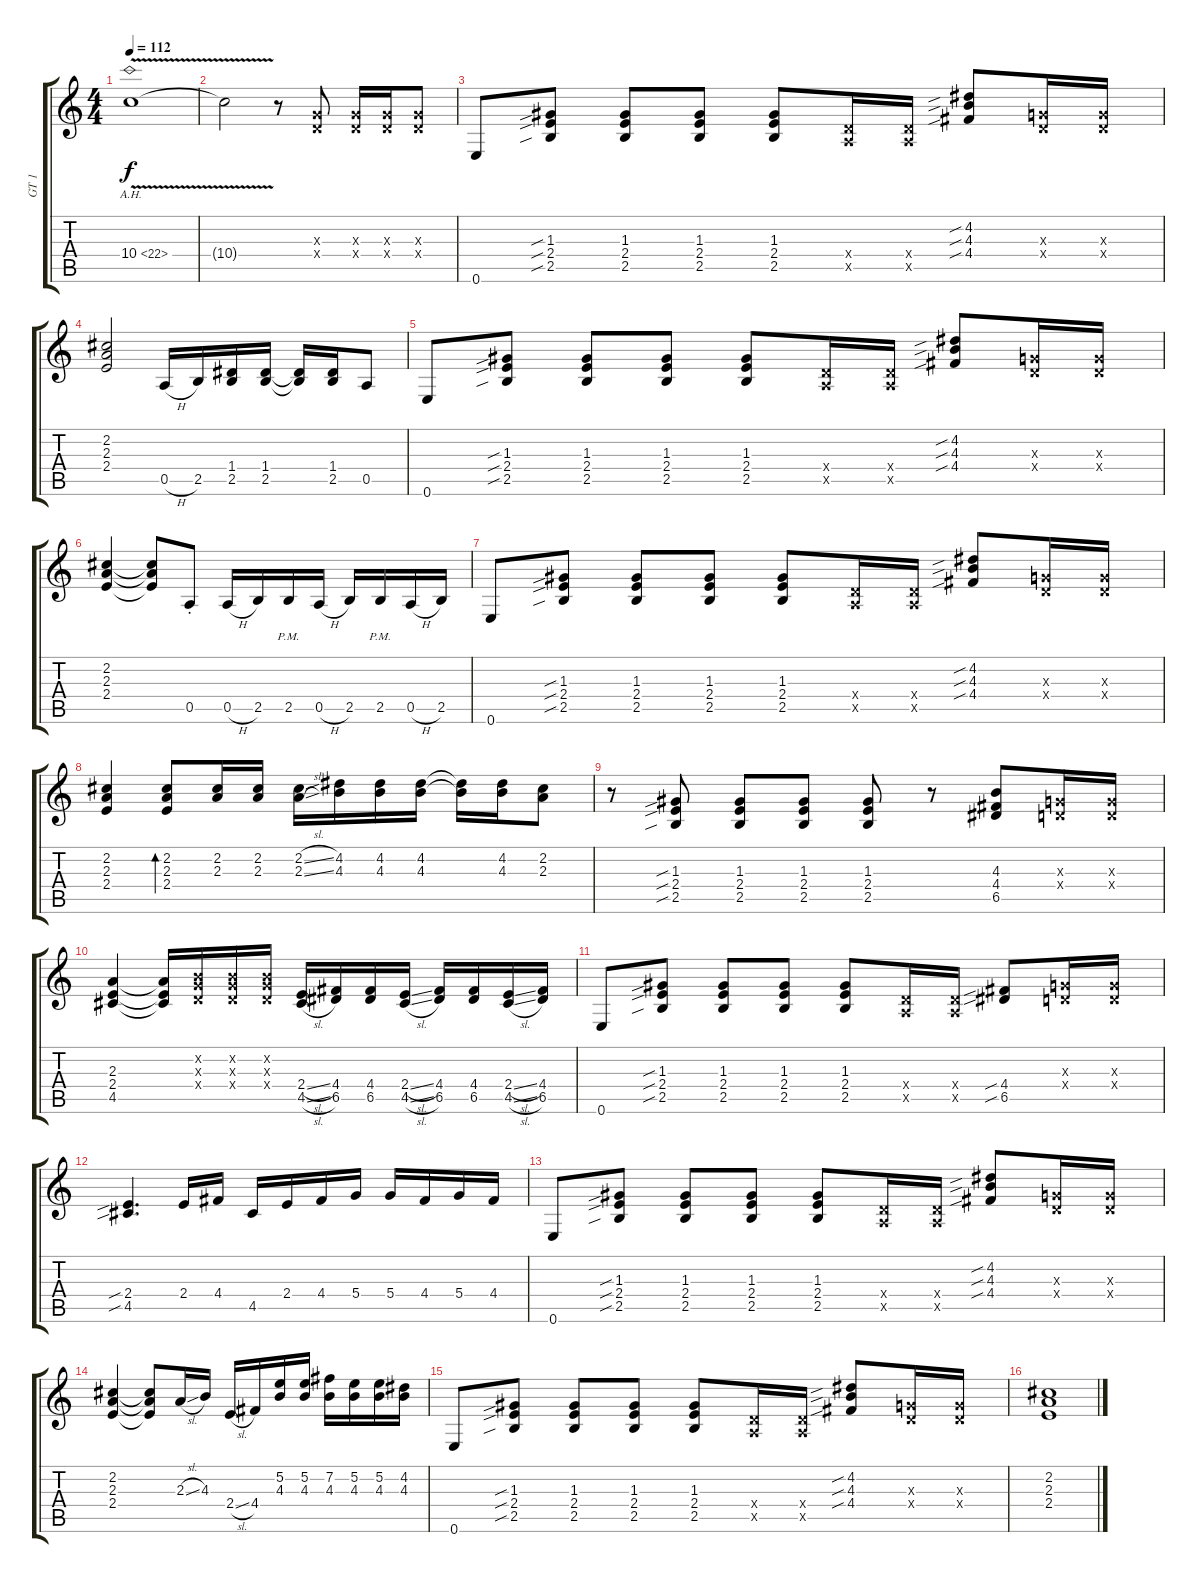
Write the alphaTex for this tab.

\track ("GT 1" "GT 1") {instrument distortionguitar}
\staff {score tabs}
\tuning (E4 B3 G3 D3 A2 E2) {hide}
\ts (4 4)
\tempo 112
\clef g2
\ks c
10.4{ah 12 v}.1{dy f} |
10.4{t}.2 r.8 (0.3{x} 0.4{x}).8 (0.3{x} 0.4{x}).16 (0.3{x} 0.4{x}).16 (0.3{x} 0.4{x}).8 |
0.6.8{instrument electricguitarjazz} (1.3{sib} 2.4{sib} 2.5{sib}).8 (1.3 2.4 2.5).8 (1.3 2.4 2.5).8 (1.3 2.4 2.5).8 (0.4{x} 0.5{x}).16 (0.4{x} 0.5{x}).16 (4.2{sib} 4.3{sib} 4.4{sib}).8 (0.3{x} 0.4{x}).16 (0.3{x} 0.4{x}).16 |
(2.2 2.3 2.4).2 0.5{h}.16 2.5.16 (1.4 2.5).16 (1.4 2.5).16 (1.4{t} 2.5{t}).16 (1.4 2.5).16 0.5.8 |
0.6.8 (1.3{sib} 2.4{sib} 2.5{sib}).8 (1.3 2.4 2.5).8 (1.3 2.4 2.5).8 (1.3 2.4 2.5).8 (0.4{x} 0.5{x}).16 (0.4{x} 0.5{x}).16 (4.2{sib} 4.3{sib} 4.4{sib}).8 (0.3{x} 0.4{x}).16 (0.3{x} 0.4{x}).16 |
(2.2 2.3 2.4).4 (2.2{t} 2.3{t} 2.4{t}).8 0.5{st}.8 0.5{h}.16 2.5.16 2.5{pm}.16 0.5{h}.16 2.5.16 2.5{pm}.16 0.5{h}.16 2.5.16 |
0.6.8 (1.3{sib} 2.4{sib} 2.5{sib}).8 (1.3 2.4 2.5).8 (1.3 2.4 2.5).8 (1.3 2.4 2.5).8 (0.4{x} 0.5{x}).16 (0.4{x} 0.5{x}).16 (4.2{sib} 4.3{sib} 4.4{sib}).8 (0.3{x} 0.4{x}).16 (0.3{x} 0.4{x}).16 |
(2.2 2.3 2.4).4 (2.2 2.3 2.4).8{bd 60} (2.2 2.3).16 (2.2 2.3).16 (2.2{sl} 2.3{sl}).16 (4.2 4.3).16 (4.2 4.3).16 (4.2 4.3).16 (4.2{t} 4.3{t}).16 (4.2 4.3).16 (2.2 2.3).8 |
r.8 (1.3{sib} 2.4{sib} 2.5{sib}).8 (1.3 2.4 2.5).8 (1.3 2.4 2.5).8 (1.3 2.4 2.5).8 r.8 (4.3 4.4 6.5).8 (0.3{x} 0.4{x}).16 (0.3{x} 0.4{x}).16 |
(2.3 2.4 4.5).4 (2.3{t} 2.4{t} 4.5{t}).16 (0.2{x} 0.3{x} 0.4{x}).16 (0.2{x} 0.3{x} 0.4{x}).16 (0.2{x} 0.3{x} 0.4{x}).16 (2.4{sl} 4.5{sl}).16 (4.4 6.5).16 (4.4 6.5).16 (2.4{sl} 4.5{sl}).16 (4.4 6.5).16 (4.4 6.5).16 (2.4{sl} 4.5{sl}).16 (4.4 6.5).16 |
0.6.8 (1.3{sib} 2.4{sib} 2.5{sib}).8 (1.3 2.4 2.5).8 (1.3 2.4 2.5).8 (1.3 2.4 2.5).8 (0.4{x} 0.5{x}).16 (0.4{x} 0.5{x}).16 (4.4{sib} 6.5{sib}).8 (0.3{x} 0.4{x}).16 (0.3{x} 0.4{x}).16 |
(2.4{sib} 4.5{sib}).4{d} 2.4.16 4.4.16 4.5.16 2.4.16 4.4.16 5.4.16 5.4.16 4.4.16 5.4.16 4.4.16 |
0.6.8 (1.3{sib} 2.4{sib} 2.5{sib}).8 (1.3 2.4 2.5).8 (1.3 2.4 2.5).8 (1.3 2.4 2.5).8 (0.4{x} 0.5{x}).16 (0.4{x} 0.5{x}).16 (4.2{sib} 4.3{sib} 4.4{sib}).8 (0.3{x} 0.4{x}).16 (0.3{x} 0.4{x}).16 |
(2.2 2.3 2.4).4 (2.2{t} 2.3{t} 2.4{t}).8 2.3{sl}.16 4.3.16 2.4{sl}.16 4.4.16 (5.2 4.3).16 (5.2 4.3).16 (7.2 4.3).16 (5.2 4.3).16 (5.2 4.3).16 (4.2 4.3).16 |
0.6.8 (1.3{sib} 2.4{sib} 2.5{sib}).8 (1.3 2.4 2.5).8 (1.3 2.4 2.5).8 (1.3 2.4 2.5).8 (0.4{x} 0.5{x}).16 (0.4{x} 0.5{x}).16 (4.2{sib} 4.3{sib} 4.4{sib}).8 (0.3{x} 0.4{x}).16 (0.3{x} 0.4{x}).16 |
(2.2 2.3 2.4).1
